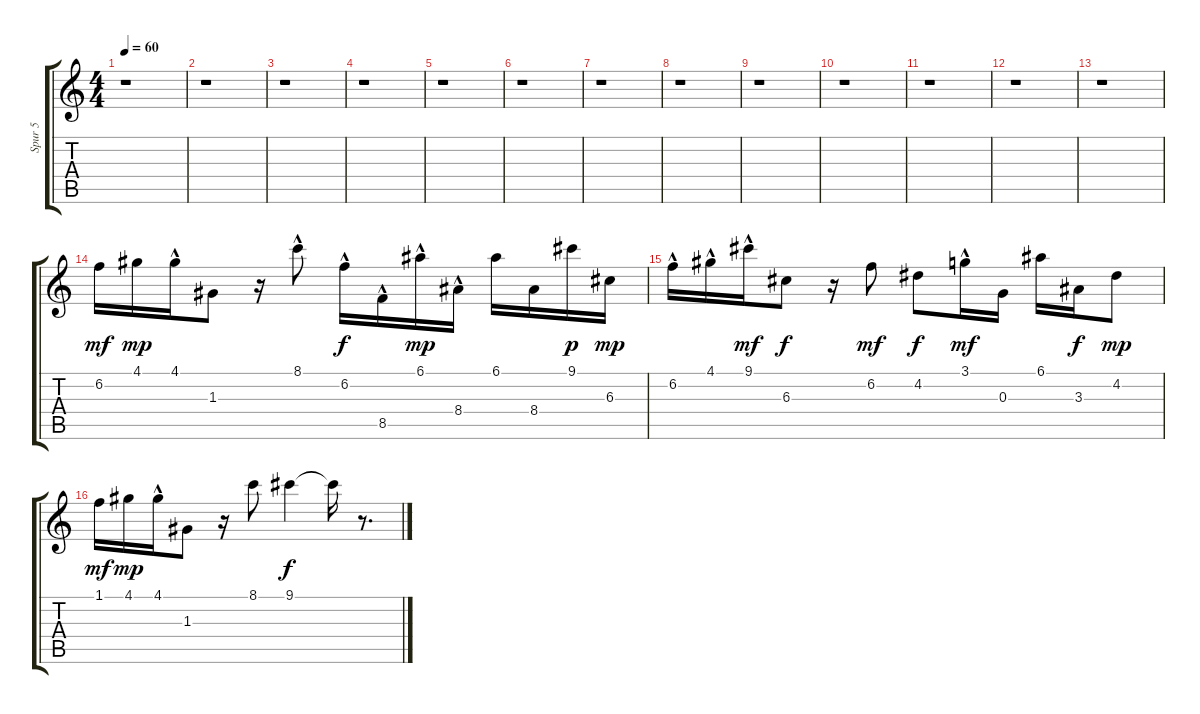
\track ("Spur 5" "Spur 5") {instrument acousticguitarnylon}
\staff {score tabs}
\tuning (E4 B3 G3 D3 A2 E2) {hide}
\ts (4 4)
\tempo 60
\clef g2
\ks c
r.1{dy mf instrument acousticguitarnylon} |
r.1 |
r.1 |
r.1 |
r.1 |
r.1 |
r.1 |
r.1 |
r.1 |
r.1 |
r.1 |
r.1 |
r.1 |
6.2.16 4.1.16{dy mp} 4.1{hac}.16 1.3.8 r.16 8.1{hac}.8 6.2{hac}.16{dy f} 8.5{hac}.16 6.1{hac}.16{dy mp} 8.4{hac}.16 6.1.16 8.4.16 9.1.16{dy p} 6.3.16{dy mp} |
6.2{hac}.16 4.1{hac}.16 9.1{hac}.16{dy mf} 6.3.8{dy f} r.16 6.2.8{dy mf} 4.2.8{dy f} 3.1{hac}.16{dy mf} 0.3.16 6.1.16 3.3.16{dy f} 4.2.8{dy mp} |
1.1.16{dy mf} 4.1.16{dy mp} 4.1{hac}.16 1.3.8 r.16 8.1.8 9.1.4{dy f} 9.1{t}.16 r.8{d}
